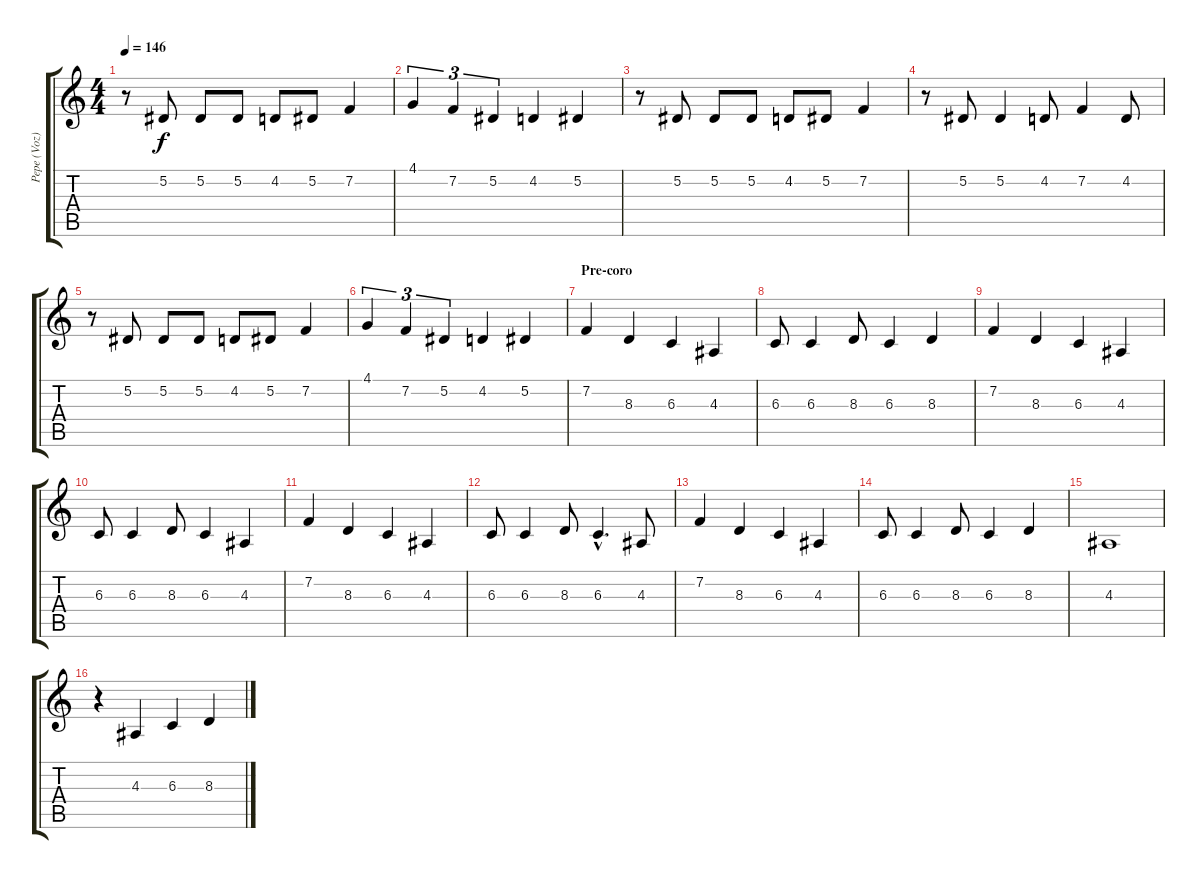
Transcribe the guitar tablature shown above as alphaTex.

\track ("Pepe (Voz)" "Pepe (Voz)") {instrument bassoon}
\staff {score tabs}
\tuning (Eb4 Bb3 Gb3 Db3 Ab2 Eb2) {hide}
\ts (4 4)
\tempo 146
\clef g2
\ks c
r.8{dy f} 5.2.8 5.2.8 5.2.8 4.2.8 5.2.8 7.2.4 |
4.1.4{tu (3 2)} 7.2.4{tu (3 2)} 5.2.4{tu (3 2)} 4.2.4 5.2.4 |
r.8 5.2.8 5.2.8 5.2.8 4.2.8 5.2.8 7.2.4 |
r.8 5.2.8 5.2.4 4.2.8 7.2.4 4.2.8 |
r.8 5.2.8 5.2.8 5.2.8 4.2.8 5.2.8 7.2.4 |
4.1.4{tu (3 2)} 7.2.4{tu (3 2)} 5.2.4{tu (3 2)} 4.2.4 5.2.4 |
\section ("" "Pre-coro")
7.2.4 8.3.4 6.3.4 4.3.4 |
6.3.8 6.3.4 8.3.8 6.3.4 8.3.4 |
7.2.4 8.3.4 6.3.4 4.3.4 |
6.3.8 6.3.4 8.3.8 6.3.4 4.3.4 |
7.2.4 8.3.4 6.3.4 4.3.4 |
6.3.8 6.3.4 8.3.8 6.3{hac}.4{d} 4.3.8 |
7.2.4 8.3.4 6.3.4 4.3.4 |
6.3.8 6.3.4 8.3.8 6.3.4 8.3.4 |
4.3.1{volume 9} |
r.4{volume 13} 4.3.4 6.3.4 8.3.4
